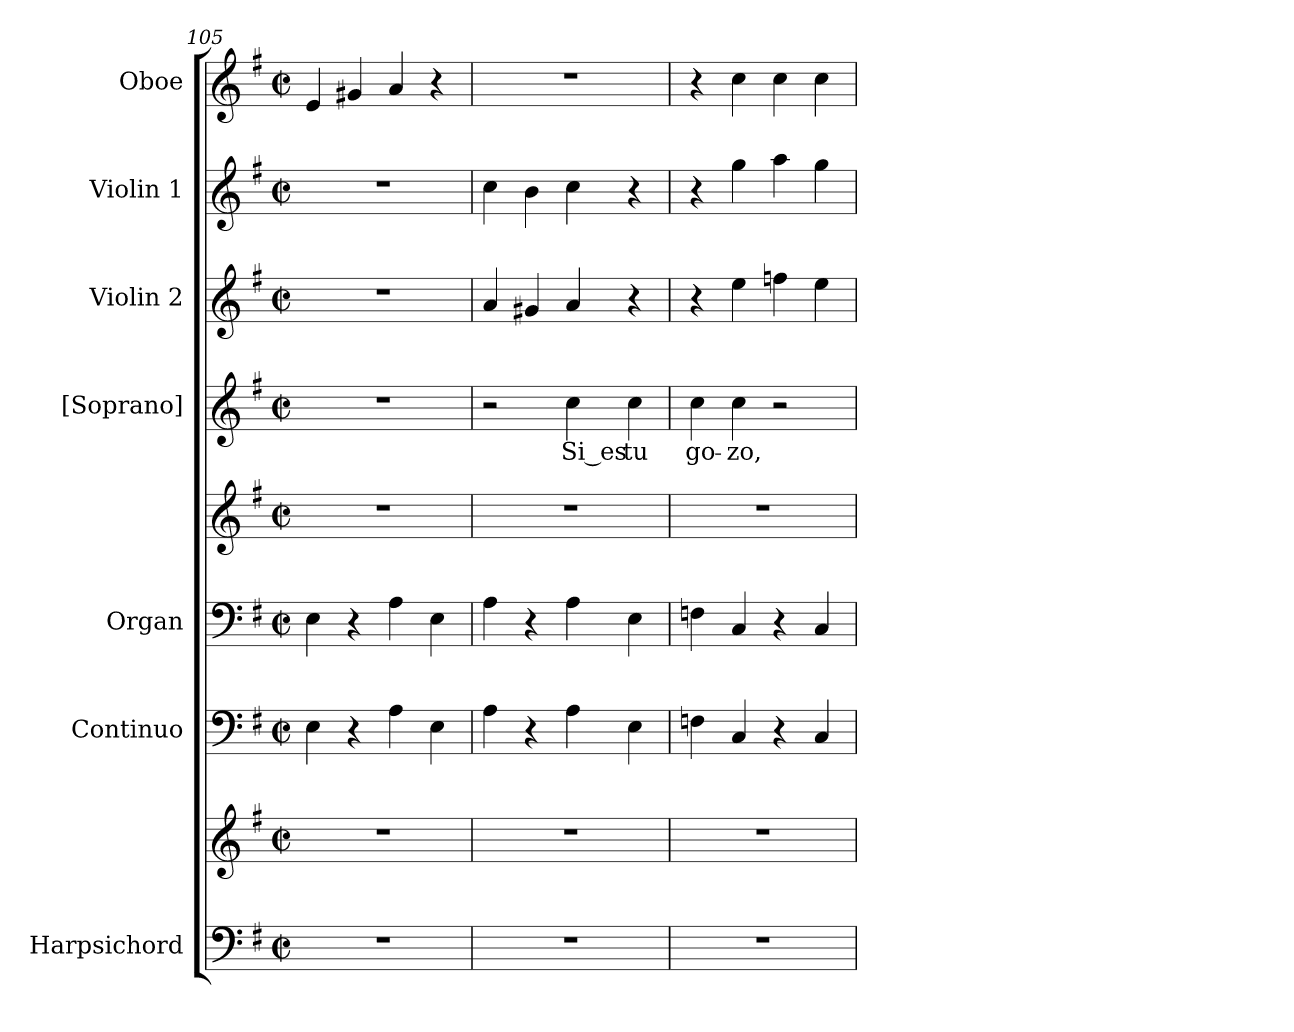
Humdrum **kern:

**kern	**kern	**kern	**kern	**kern	**kern	**text	**kern	**kern	**kern
*part7	*part7	*part6	*part5	*part5	*part4	*part4	*part3	*part2	*part1
*staff9	*staff8	*staff7	*staff6	*staff5	*staff4	*staff4	*staff3	*staff2	*staff1
*I"Harpsichord	*	*I"Continuo	*I"Organ	*	*I"[Soprano]	*	*I"Violin 2	*I"Violin 1	*I"Oboe
*	*	*I'Cont.	*I'Org.	*	*I'S.	*	*I'Vln. 2	*I'Vln. 1	*I'Ob.
*clefF4	*clefG2	*clefF4	*clefF4	*clefG2	*clefG2	*	*clefG2	*clefG2	*clefG2
*k[f#]	*k[f#]	*k[f#]	*k[f#]	*k[f#]	*k[f#]	*	*k[f#]	*k[f#]	*k[f#]
*G:	*G:	*G:	*G:	*G:	*G:	*	*G:	*G:	*G:
*M2/2	*M2/2	*M2/2	*M2/2	*M2/2	*M2/2	*	*M2/2	*M2/2	*M2/2
*met(c|)	*met(c|)	*met(c|)	*met(c|)	*met(c|)	*met(c|)	*	*met(c|)	*met(c|)	*met(c|)
=105	=105	=105	=105	=105	=105	=105	=105	=105	=105
1r	1r	4Ei\	4Ei\	1r	1r	.	1r	1r	4ei/
.	.	4r	4r	.	.	.	.	.	4g#Xi/
.	.	4Ai\	4Ai\	.	.	.	.	.	4ai/
.	.	4Ei\	4Ei\	.	.	.	.	.	4r
!!LO:LB:g=z
=106	=106	=106	=106	=106	=106	=106	=106	=106	=106
1r	1r	4Ai\	4Ai\	1r	2r	.	4ai/	4cci\	1r
.	.	4r	4r	.	.	.	4g#Xi/	4bi\	.
!	!	!	!	!	!	!LO:LY:b:color=#000000	!	!	!
.	.	4Ai\	4Ai\	.	4cci\	Si_es	4ai/	4cci\	.
!	!	!	!	!	!	!LO:LY:b:color=#000000	!	!	!
.	.	4Ei\	4Ei\	.	4cci\	tu	4r	4r	.
=107	=107	=107	=107	=107	=107	=107	=107	=107	=107
!	!	!	!	!	!	!LO:LY:b:color=#000000	!	!	!
1r	1r	4Fni\	4Fni\	1r	4cci\	go-	4r	4r	4r
!	!	!	!	!	!	!LO:LY:b:color=#000000	!	!	!
.	.	4Ci/	4Ci/	.	4cci\	-zo,	4eei\	4ggi\	4cci\
.	.	4r	4r	.	2r	.	4ffni\	4aai\	4cci\
.	.	4Ci/	4Ci/	.	.	.	4eei\	4ggi\	4cci\
=	=	=	=	=	=	=	=	=	=
*-	*-	*-	*-	*-	*-	*-	*-	*-	*-
